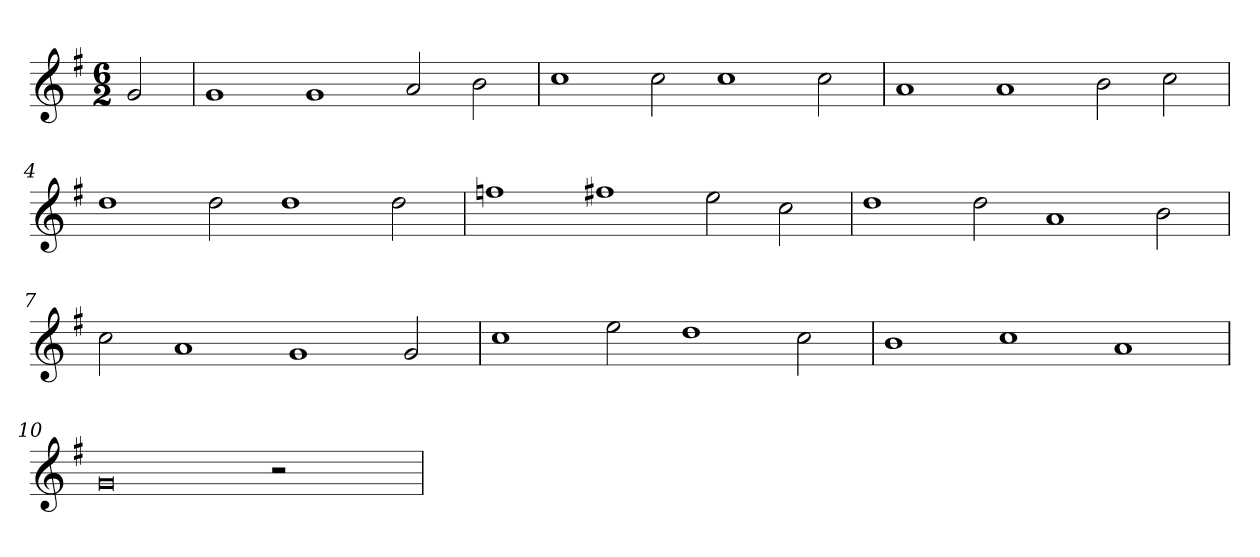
**kern
*part1
*staff1
*clefG2
*k[f#]
*G:
*M6/2
=
2g
=1
1g
1g
2a
2b
=2
1cc
2cc
1cc
2cc
=3
1a
1a
2b
2cc
=4
1dd
2dd
1dd
2dd
=5
1ffn
1ff#
2ee
2cc
=6
1dd
2dd
1a
2b
=7
2cc
1a
1g
2g
=8
1cc
2ee
1dd
2cc
=9
1b
1cc
1a
=10
0g
2r
2ryy
=
*-
